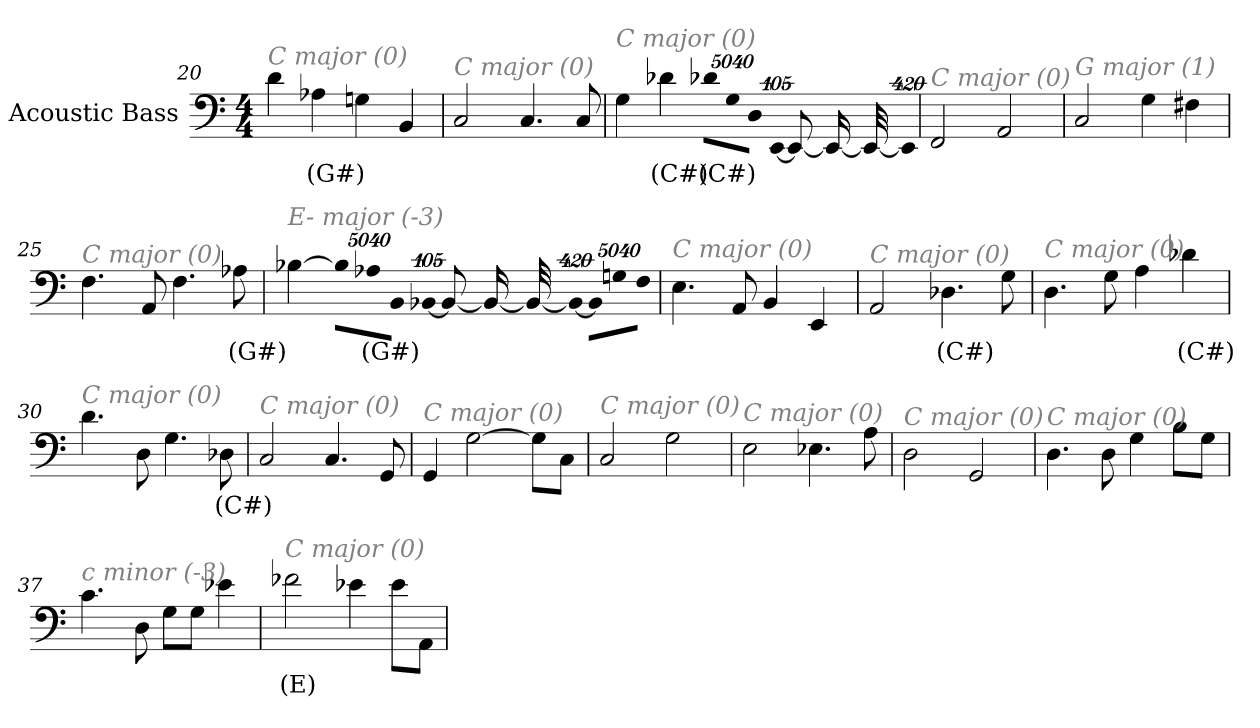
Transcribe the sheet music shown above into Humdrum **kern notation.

**kern	**text
*part1	*part1
*staff1	*staff1
*I"Acoustic Bass	*
*clefF4	*
*ITrd7c12	*
*k[]	*
*C:	*
*M4/4	*
=20	=20
!LO:TX:i:color=#808080:t=C major (0)	!
4D	.
4AA-Xi	(G#)
4GGn	.
4BBB	.
=21	=21
!LO:TX:i:color=#808080:t=C major (0)	!
2CC	.
4.CC	.
8CC	.
=22	=22
!LO:TX:i:color=#808080:t=C major (0)	!
4GG	.
4D-Xi	(C#)
!LO:N:vis=8	!
40320%3347D-XiL	(C#)
!LO:N:vis=8	!
40320%3347GG	.
!LO:N:vis=8	!
40320%3347DDJ	.
!LO:N:vis=1024	!
[13440%13EEE	.
8EEE_	.
16EEE_	.
32EEE_	.
!LO:N:vis=1024%31	!
13440%407EEE]	.
=23	=23
!LO:TX:i:color=#808080:t=C major (0)	!
2FFF	.
2AAA	.
=24	=24
!LO:TX:i:color=#808080:t=G major (1)	!
2CC	.
4GG	.
4FF#X	.
=25	=25
!LO:TX:i:color=#808080:t=C major (0)	!
4.FF	.
8AAA	.
4.FF	.
8AA-Xi	(G#)
=26	=26
!LO:TX:i:color=#808080:t=E- major (-3)	!
[4BB-X	.
!LO:N:vis=8	!
40320%3347BB-L]	.
!LO:N:vis=8	!
40320%3347AA-Xi	(G#)
!LO:N:vis=8	!
40320%3347BBBJ	.
!LO:N:vis=1024	!
[13440%13BBB-X	.
8BBB-_	.
16BBB-_	.
32BBB-_	.
!LO:N:vis=1024%31	!
13440%407BBB-_	.
!LO:N:vis=8	!
40320%3347BBB-L]	.
!LO:N:vis=8	!
40320%3347GGn	.
!LO:N:vis=8	!
40320%3347FFJ	.
=27	=27
!LO:TX:i:color=#808080:t=C major (0)	!
4.EE	.
8AAA	.
4BBB	.
4EEE	.
=28	=28
!LO:TX:i:color=#808080:t=C major (0)	!
2AAA	.
4.DD-Xi	(C#)
8GG	.
=29	=29
!LO:TX:i:color=#808080:t=C major (0)	!
4.DD	.
8GG	.
4AA	.
4D-Xi	(C#)
=30	=30
!LO:TX:i:color=#808080:t=C major (0)	!
4.D	.
8DD	.
4.GG	.
8DD-Xi	(C#)
=31	=31
!LO:TX:i:color=#808080:t=C major (0)	!
2CC	.
4.CC	.
8GGG	.
=32	=32
!LO:TX:i:color=#808080:t=C major (0)	!
4GGG	.
[2GG	.
8GGL]	.
8CCJ	.
=33	=33
!LO:TX:i:color=#808080:t=C major (0)	!
2CC	.
2GG	.
=34	=34
!LO:TX:i:color=#808080:t=C major (0)	!
2EE	.
4.EE-X	.
8AA	.
=35	=35
!LO:TX:i:color=#808080:t=C major (0)	!
2DD	.
2GGG	.
=36	=36
!LO:TX:i:color=#808080:t=C major (0)	!
4.DD	.
8DD	.
4GG	.
8BBL	.
8GGJ	.
=37	=37
!LO:TX:i:color=#808080:t=c minor (-3)	!
4.C	.
8DD	.
8GGL	.
8GGJ	.
4E-X	.
=38	=38
!LO:TX:i:color=#808080:t=C major (0)	!
2F-Xj	(E)
4E-X	.
8E-L	.
8AAAJ	.
=	=
*-	*-
